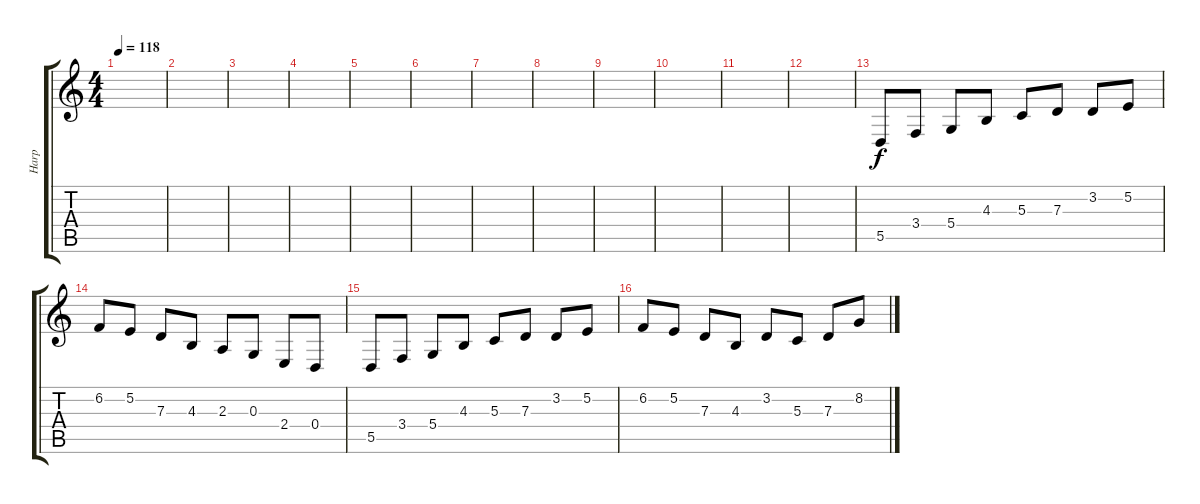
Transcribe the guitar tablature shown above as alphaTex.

\track ("Harp" "Harp") {instrument orchestralharp}
\staff {score tabs}
\tuning (E4 B3 G3 D3 A2 E2) {hide}
\ts (4 4)
\tempo 118
\clef g2
\ks c
|
|
|
|
|
|
|
|
|
|
|
|
5.5.8 3.4.8 5.4.8 4.3.8 5.3.8 7.3.8 3.2.8 5.2.8 |
6.2.8 5.2.8 7.3.8 4.3.8 2.3.8 0.3.8 2.4.8 0.4.8 |
5.5.8 3.4.8 5.4.8 4.3.8 5.3.8 7.3.8 3.2.8 5.2.8 |
6.2.8 5.2.8 7.3.8 4.3.8 3.2.8 5.3.8 7.3.8 8.2.8
